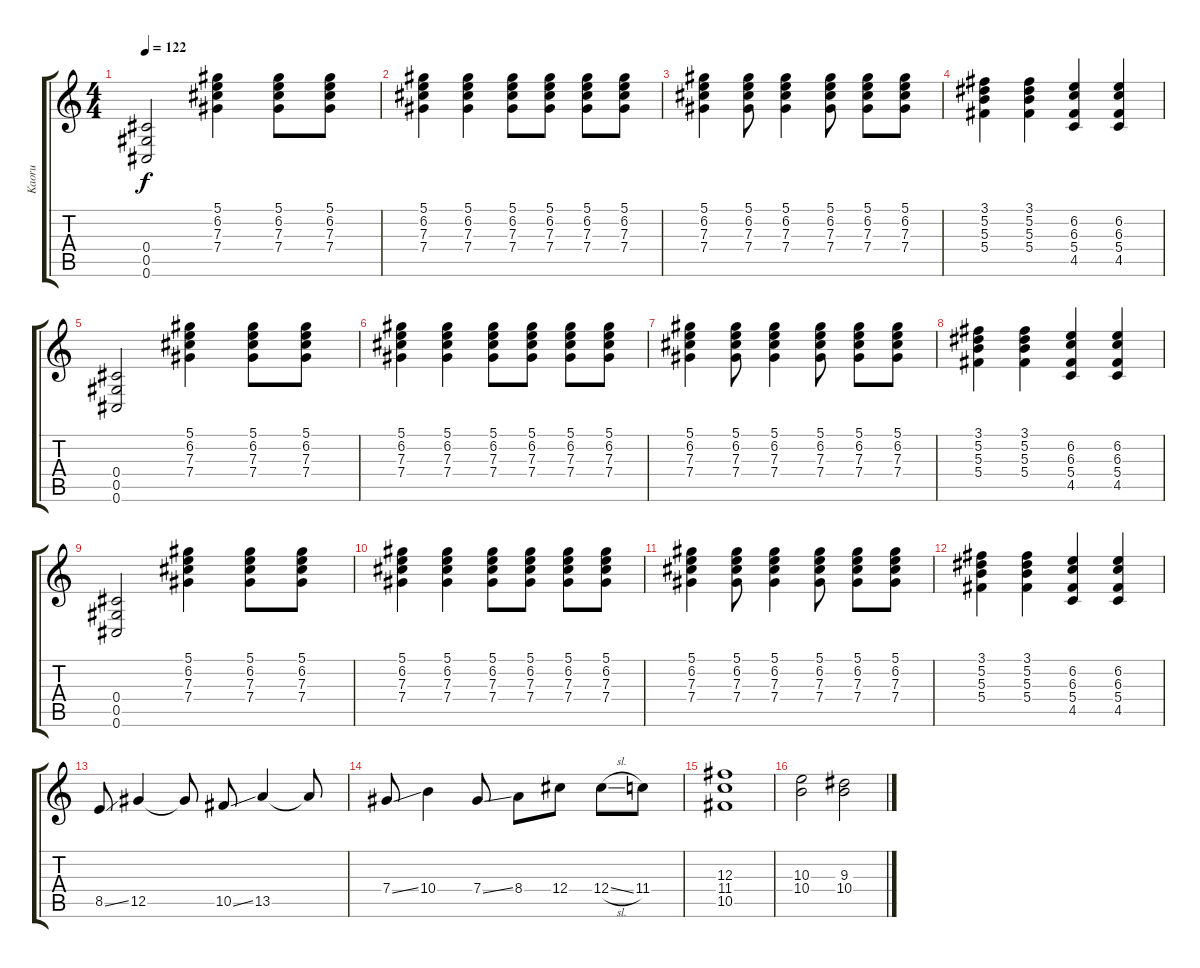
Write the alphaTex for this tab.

\track ("Kaoru" "Kaoru") {instrument overdrivenguitar}
\staff {score tabs}
\tuning (Eb4 Bb3 Gb3 Db3 Ab2 Db2) {hide}
\ts (4 4)
\tempo 122
\clef g2
\ks c
(0.4 0.5 0.6).2{dy f} (5.1 6.2 7.3 7.4).4 (5.1 6.2 7.3 7.4).8 (5.1 6.2 7.3 7.4).8 |
(5.1 6.2 7.3 7.4).4 (5.1 6.2 7.3 7.4).4 (5.1 6.2 7.3 7.4).8 (5.1 6.2 7.3 7.4).8 (5.1 6.2 7.3 7.4).8 (5.1 6.2 7.3 7.4).8 |
(5.1 6.2 7.3 7.4).4 (5.1 6.2 7.3 7.4).8 (5.1 6.2 7.3 7.4).4 (5.1 6.2 7.3 7.4).8 (5.1 6.2 7.3 7.4).8 (5.1 6.2 7.3 7.4).8 |
(3.1 5.2 5.3 5.4).4 (3.1 5.2 5.3 5.4).4 (6.2 6.3 5.4 4.5).4 (6.2 6.3 5.4 4.5).4 |
(0.4 0.5 0.6).2 (5.1 6.2 7.3 7.4).4 (5.1 6.2 7.3 7.4).8 (5.1 6.2 7.3 7.4).8 |
(5.1 6.2 7.3 7.4).4 (5.1 6.2 7.3 7.4).4 (5.1 6.2 7.3 7.4).8 (5.1 6.2 7.3 7.4).8 (5.1 6.2 7.3 7.4).8 (5.1 6.2 7.3 7.4).8 |
(5.1 6.2 7.3 7.4).4 (5.1 6.2 7.3 7.4).8 (5.1 6.2 7.3 7.4).4 (5.1 6.2 7.3 7.4).8 (5.1 6.2 7.3 7.4).8 (5.1 6.2 7.3 7.4).8 |
(3.1 5.2 5.3 5.4).4 (3.1 5.2 5.3 5.4).4 (6.2 6.3 5.4 4.5).4 (6.2 6.3 5.4 4.5).4 |
(0.4 0.5 0.6).2 (5.1 6.2 7.3 7.4).4 (5.1 6.2 7.3 7.4).8 (5.1 6.2 7.3 7.4).8 |
(5.1 6.2 7.3 7.4).4 (5.1 6.2 7.3 7.4).4 (5.1 6.2 7.3 7.4).8 (5.1 6.2 7.3 7.4).8 (5.1 6.2 7.3 7.4).8 (5.1 6.2 7.3 7.4).8 |
(5.1 6.2 7.3 7.4).4 (5.1 6.2 7.3 7.4).8 (5.1 6.2 7.3 7.4).4 (5.1 6.2 7.3 7.4).8 (5.1 6.2 7.3 7.4).8 (5.1 6.2 7.3 7.4).8 |
(3.1 5.2 5.3 5.4).4 (3.1 5.2 5.3 5.4).4 (6.2 6.3 5.4 4.5).4 (6.2 6.3 5.4 4.5).4 |
8.5{ss}.8 12.5.4 12.5{t}.8 10.5{ss}.8 13.5.4 13.5{t}.8 |
7.4{ss}.8 10.4.4 7.4{ss}.8 8.4.8 12.4.8 12.4{sl}.8 11.4.8 |
(12.3 11.4 10.5).1 |
(10.3 10.4).2 (9.3 10.4).2
